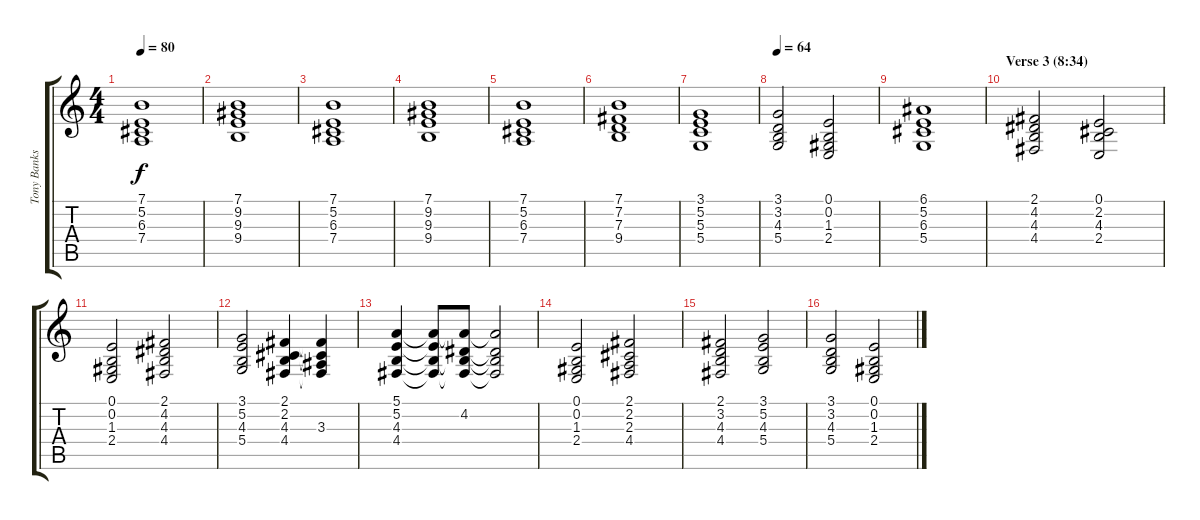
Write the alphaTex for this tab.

\track ("Tony Banks (organ)" "Tony Banks") {instrument drawbarorgan}
\staff {score tabs}
\tuning (E4 B3 G3 D3 A2 E2) {hide}
\ts (4 4)
\tempo 80
\clef g2
\ks c
(7.1 5.2 6.3 7.4).1{dy f} |
(7.1 9.2 9.3 9.4).1 |
(7.1 5.2 6.3 7.4).1 |
(7.1 9.2 9.3 9.4).1 |
(7.1 5.2 6.3 7.4).1 |
(7.1 7.2 7.3 9.4).1 |
(3.1 5.2 5.3 5.4).1 |
\tempo 64
(3.1 3.2 4.3 5.4).2 (0.1 0.2 1.3 2.4).2 |
(6.1 5.2 6.3 5.4).1 |
\section ("" "Verse 3 (8:34)")
(2.1 4.2 4.3 4.4).2 (0.1 2.2 4.3 2.4).2 |
(0.1 0.2 1.3 2.4).2 (2.1 4.2 4.3 4.4).2 |
(3.1 5.2 4.3 5.4).2 (2.1 2.2 4.3 4.4).4 (2.1{t} 2.2{t} 3.3 4.4{t}).4 |
(5.1 5.2 4.3 4.4).4 (5.1{t} 5.2{t} 4.3{t} 4.4{t}).8 (5.1{t} 4.2 4.3{t} 4.4{t}).8 (5.1{t} 4.2{t} 4.3{t} 4.4{t}).2 |
(0.1 0.2 1.3 2.4).2 (2.1 2.2 2.3 4.4).2 |
(2.1 3.2 4.3 4.4).2 (3.1 5.2 4.3 5.4).2 |
(3.1 3.2 4.3 5.4).2 (0.1 0.2 1.3 2.4).2
